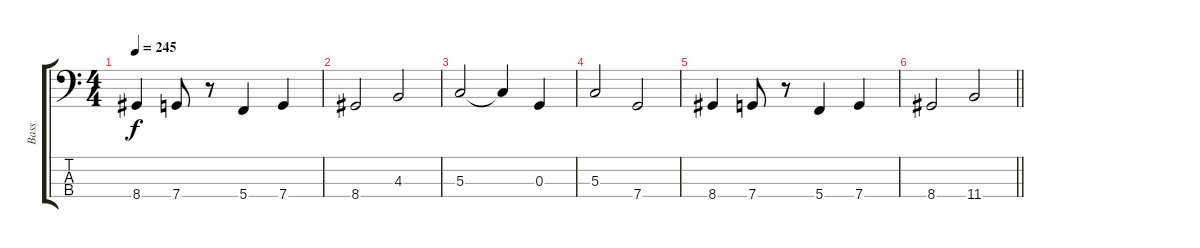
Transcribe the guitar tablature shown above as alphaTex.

\track ("Bass" "Bass") {instrument electricbassfinger}
\staff {score tabs}
\tuning (F2 C2 G1 C1) {hide}
\ts (4 4)
\tempo 245
\clef f4
\ks c
8.4.4{dy f instrument electricbassfinger} 7.4.8 r.8 5.4.4 7.4.4 |
8.4.2 4.3.2 |
5.3.2 5.3{t}.4 0.3.4 |
5.3.2 7.4.2 |
8.4.4 7.4.8 r.8 5.4.4 7.4.4 |
\barLineRight lightlight
8.4.2 11.4.2
